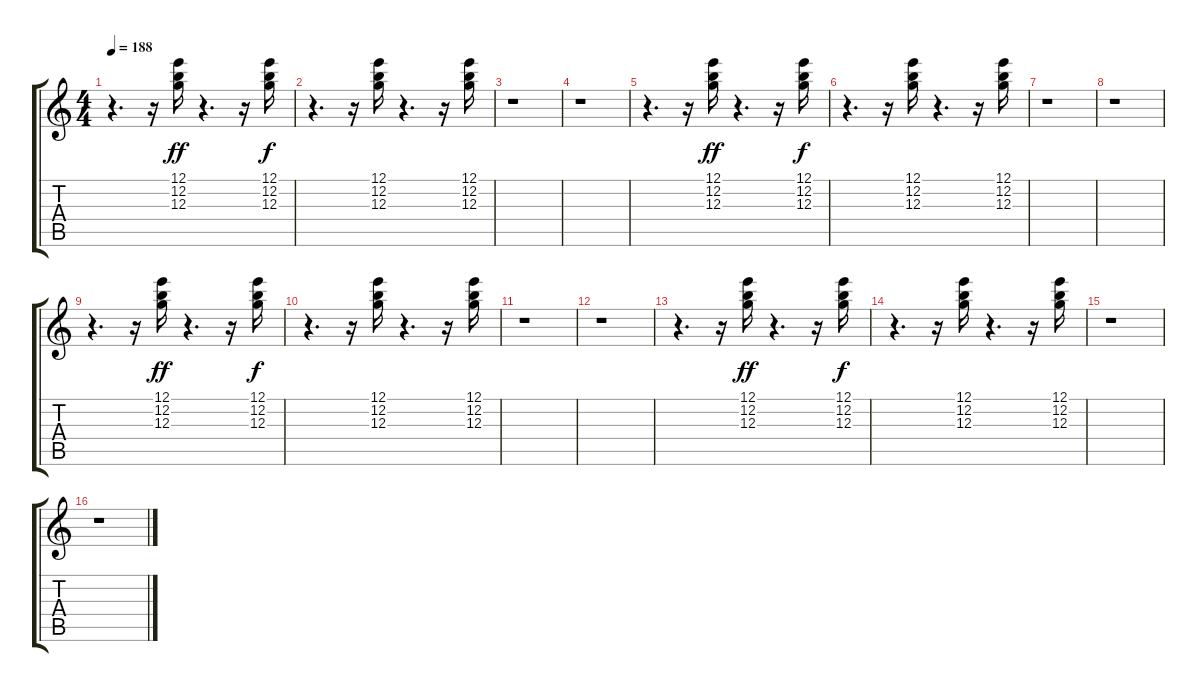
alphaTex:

\track "" {instrument electricguitarclean}
\staff {score tabs}
\tuning (E4 B3 G3 D3 A2 E2) {hide}
\ts (4 4)
\tempo 188
\clef g2
\ks c
r.4{d dy f} r.16 (12.1 12.2 12.3).16{dy ff} r.4{d} r.16 (12.1 12.2 12.3).16{dy f} |
r.4{d} r.16 (12.1 12.2 12.3).16 r.4{d} r.16 (12.1 12.2 12.3).16 |
r.1 |
r.1 |
r.4{d} r.16 (12.1 12.2 12.3).16{dy ff} r.4{d} r.16 (12.1 12.2 12.3).16{dy f} |
r.4{d} r.16 (12.1 12.2 12.3).16 r.4{d} r.16 (12.1 12.2 12.3).16 |
r.1 |
r.1 |
r.4{d} r.16 (12.1 12.2 12.3).16{dy ff} r.4{d} r.16 (12.1 12.2 12.3).16{dy f} |
r.4{d} r.16 (12.1 12.2 12.3).16 r.4{d} r.16 (12.1 12.2 12.3).16 |
r.1 |
r.1 |
r.4{d} r.16 (12.1 12.2 12.3).16{dy ff} r.4{d} r.16 (12.1 12.2 12.3).16{dy f} |
r.4{d} r.16 (12.1 12.2 12.3).16 r.4{d} r.16 (12.1 12.2 12.3).16 |
r.1 |
r.1
